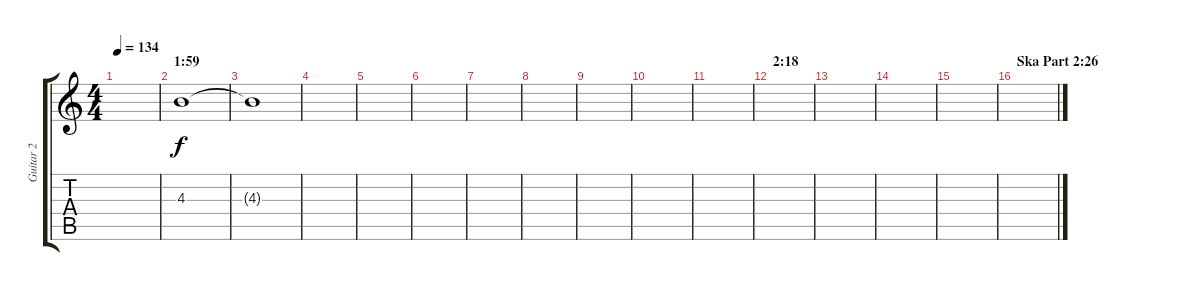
\track ("Guitar 2" "Guitar 2") {instrument overdrivenguitar}
\staff {score tabs}
\tuning (E4 B3 G3 D3 A2 E2) {hide}
\ts (4 4)
\tempo 134
\clef g2
\ks c
|
\section ("" "1:59")
4.3.1 |
4.3{t}.1 |
|
|
|
|
|
|
|
|
\section ("" "2:18")
|
|
|
|
\section ("" "Ska Part 2:26")
